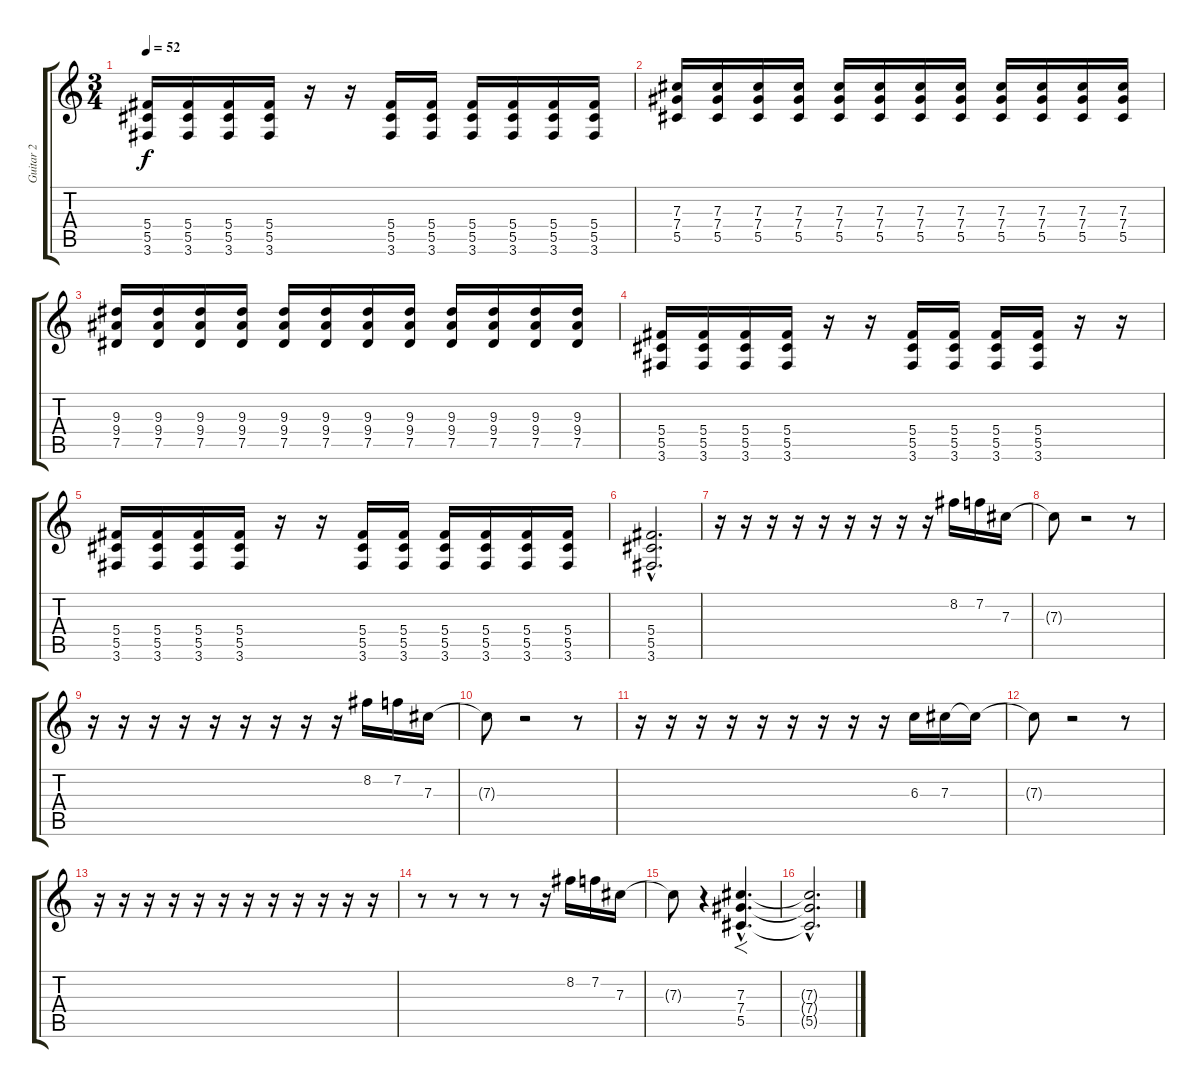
\track ("Guitar 2" "Guitar 2") {instrument electricguitarclean}
\staff {score tabs}
\tuning (Eb4 Bb3 Gb3 Db3 Ab2 Eb2) {hide}
\ts (3 4)
\tempo 52
\clef g2
\ks c
(5.4 5.5 3.6).16{dy f} (5.4 5.5 3.6).16 (5.4 5.5 3.6).16 (5.4 5.5 3.6).16 r.16 r.16 (5.4 5.5 3.6).16 (5.4 5.5 3.6).16 (5.4 5.5 3.6).16 (5.4 5.5 3.6).16 (5.4 5.5 3.6).16 (5.4 5.5 3.6).16 |
(7.3 7.4 5.5).16 (7.3 7.4 5.5).16 (7.3 7.4 5.5).16 (7.3 7.4 5.5).16 (7.3 7.4 5.5).16 (7.3 7.4 5.5).16 (7.3 7.4 5.5).16 (7.3 7.4 5.5).16 (7.3 7.4 5.5).16 (7.3 7.4 5.5).16 (7.3 7.4 5.5).16 (7.3 7.4 5.5).16 |
(9.3 9.4 7.5).16 (9.3 9.4 7.5).16 (9.3 9.4 7.5).16 (9.3 9.4 7.5).16 (9.3 9.4 7.5).16 (9.3 9.4 7.5).16 (9.3 9.4 7.5).16 (9.3 9.4 7.5).16 (9.3 9.4 7.5).16 (9.3 9.4 7.5).16 (9.3 9.4 7.5).16 (9.3 9.4 7.5).16 |
(5.4 5.5 3.6).16 (5.4 5.5 3.6).16 (5.4 5.5 3.6).16 (5.4 5.5 3.6).16 r.16 r.16 (5.4 5.5 3.6).16 (5.4 5.5 3.6).16 (5.4 5.5 3.6).16 (5.4 5.5 3.6).16 r.16 r.16 |
(5.4 5.5 3.6).16 (5.4 5.5 3.6).16 (5.4 5.5 3.6).16 (5.4 5.5 3.6).16 r.16 r.16 (5.4 5.5 3.6).16 (5.4 5.5 3.6).16 (5.4 5.5 3.6).16 (5.4 5.5 3.6).16 (5.4 5.5 3.6).16 (5.4 5.5 3.6).16 |
(5.4{hac} 5.5{hac} 3.6{hac}).2{d volume 0} |
r.16{volume 14 instrument electricguitarclean} r.16 r.16 r.16 r.16 r.16 r.16 r.16 r.16 8.2.16 7.2.16 7.3.16 |
7.3{t}.8 r.2 r.8 |
r.16{volume 14 instrument electricguitarclean} r.16 r.16 r.16 r.16 r.16 r.16 r.16 r.16 8.2.16 7.2.16 7.3.16 |
7.3{t}.8 r.2 r.8 |
r.16{volume 14 instrument electricguitarclean} r.16 r.16 r.16 r.16 r.16 r.16 r.16 r.16 6.3.16 7.3.16 7.3{t}.16 |
7.3{t}.8 r.2 r.8 |
r.16{volume 14 instrument electricguitarclean} r.16 r.16 r.16 r.16 r.16 r.16 r.16 r.16 r.16 r.16 r.16 |
r.8 r.8 r.8 r.8 r.16 8.2.16 7.2.16 7.3.16 |
7.3{t}.8{instrument distortionguitar} r.4 (7.3{hac} 7.4{hac} 5.5{hac}).4{f d} |
(7.3{hac t} 7.4{hac t} 5.5{hac t}).2{d}
